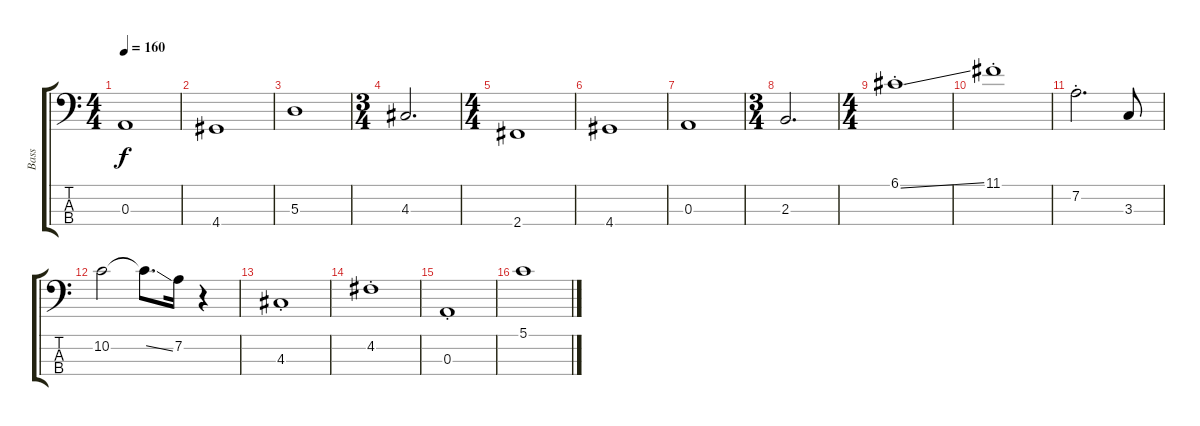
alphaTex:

\track ("Bass" "Bass") {instrument electricbassfinger}
\staff {score tabs}
\tuning (G2 D2 A1 E1) {hide}
\ts (4 4)
\tempo 160
\clef f4
\ks c
0.3.1{dy f} |
4.4.1 |
5.3.1 |
\ts (3 4)
4.3.2{d} |
\ts (4 4)
2.4.1 |
4.4.1 |
0.3.1 |
\ts (3 4)
2.3.2{d} |
\ts (4 4)
6.1{ss st}.1 |
11.1{st}.1 |
7.2{st}.2{d} 3.3.8 |
10.2.2 10.2{ss t}.8{d} 7.2.16 r.4 |
4.3{st}.1 |
4.2{st}.1 |
0.3{st}.1 |
5.1.1
